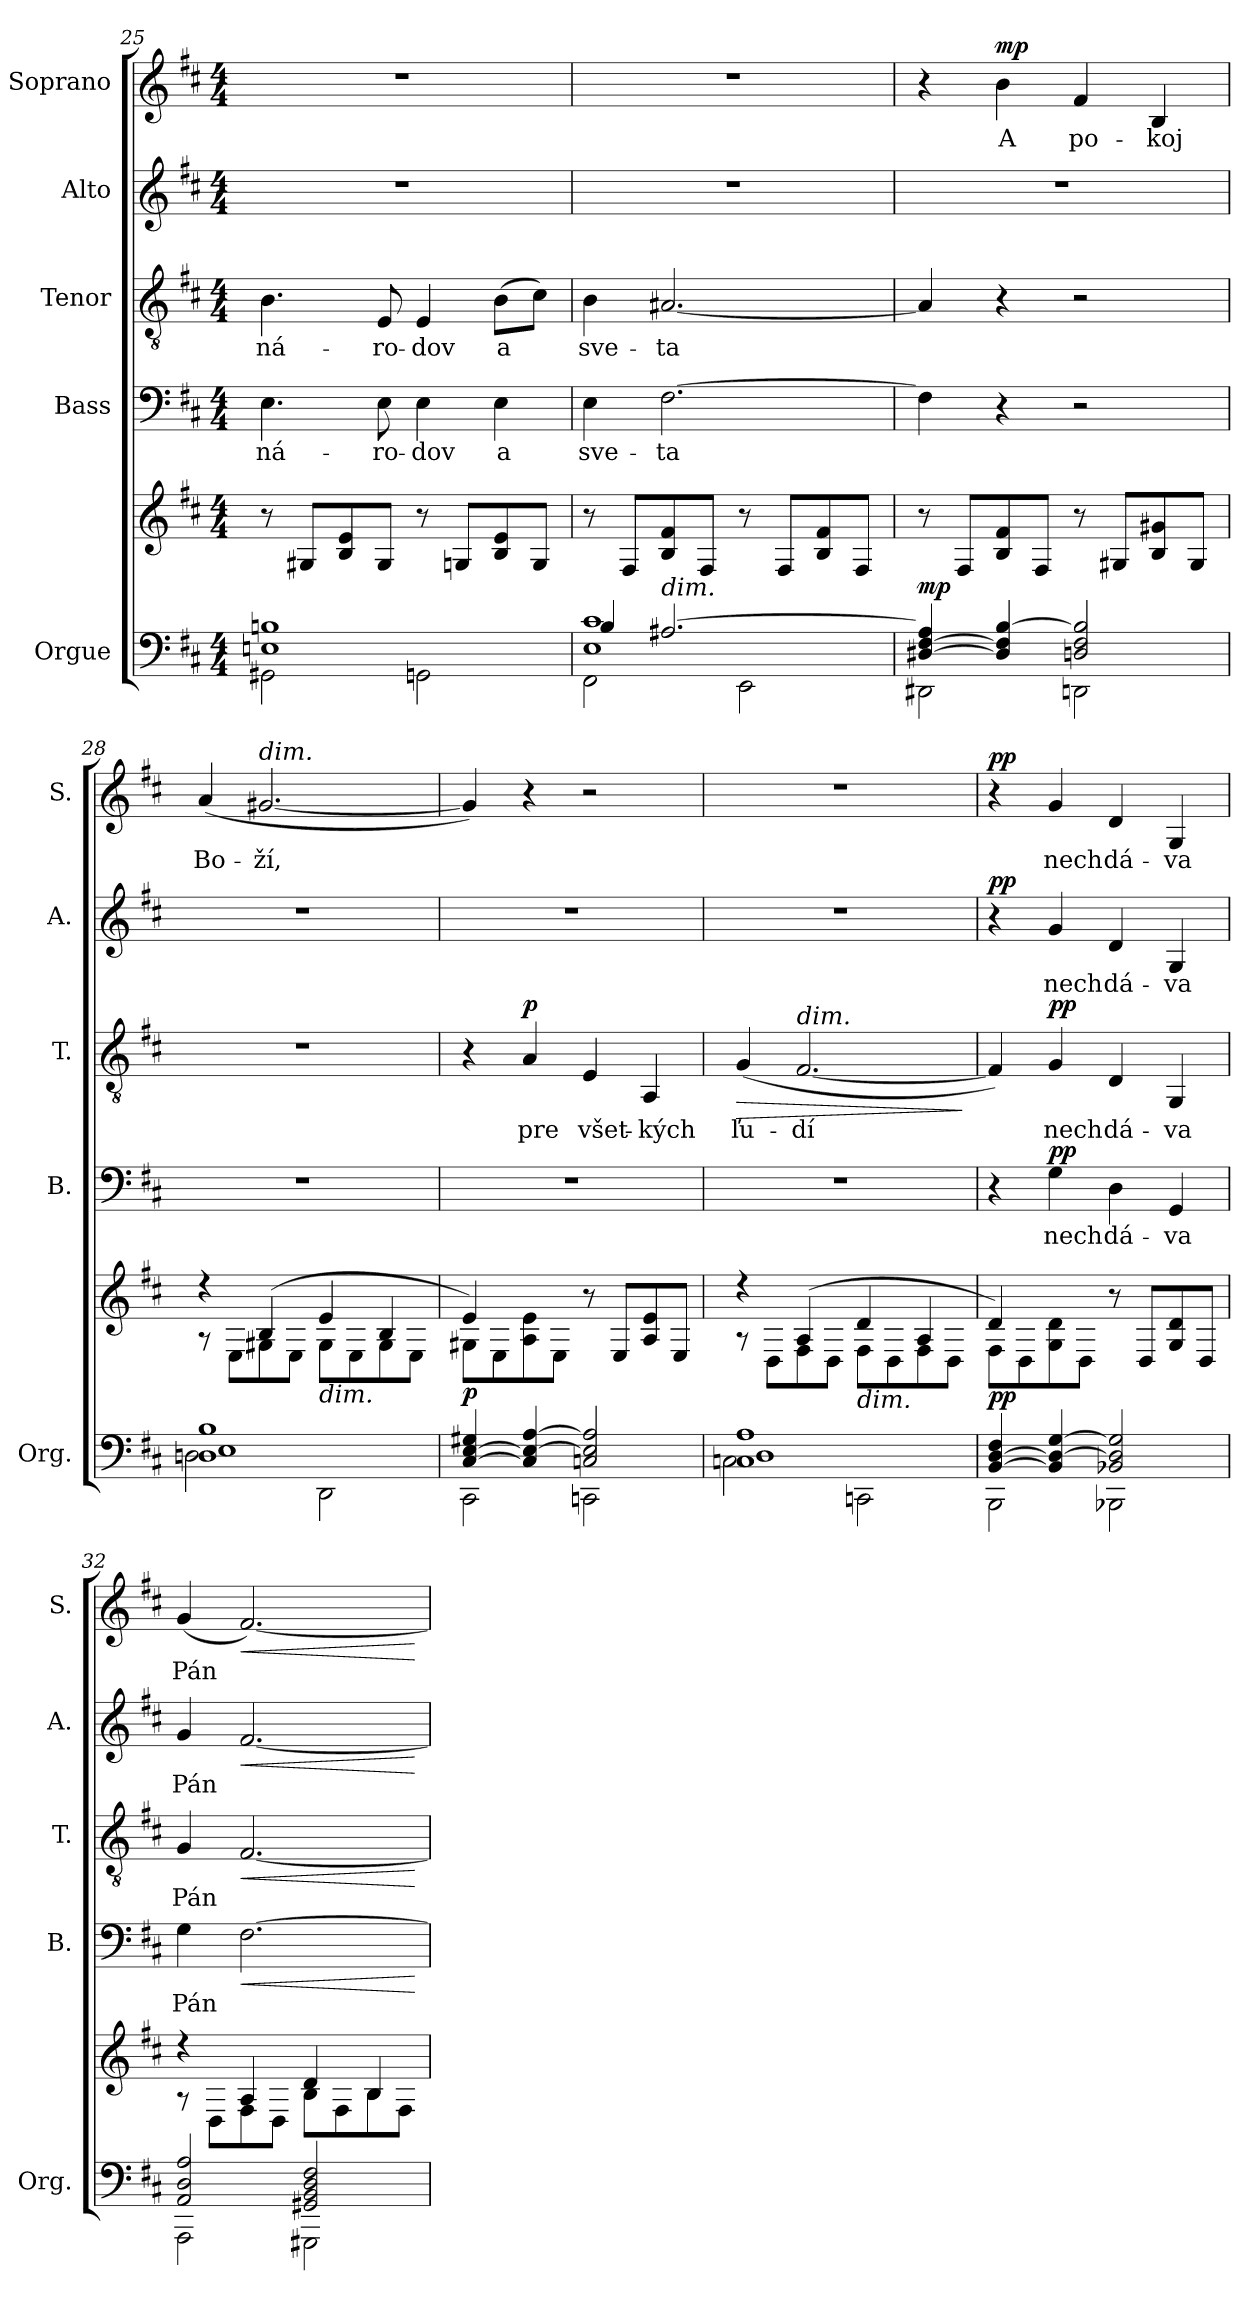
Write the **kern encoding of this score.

**kern	**kern	**dynam	**kern	**text	**dynam	**kern	**text	**dynam	**kern	**text	**dynam	**kern	**text	**dynam
*part5	*part5	*part5	*part4	*part4	*part4	*part3	*part3	*part3	*part2	*part2	*part2	*part1	*part1	*part1
*staff6	*staff5	*staff5/6	*staff4	*staff4	*staff4	*staff3	*staff3	*staff3	*staff2	*staff2	*staff2	*staff1	*staff1	*staff1
*I"Orgue	*	*	*I"Bass	*	*	*I"Tenor	*	*	*I"Alto	*	*	*I"Soprano	*	*
*I'Org.	*	*	*I'B.	*	*	*I'T.	*	*	*I'A.	*	*	*I'S.	*	*
!!LO:PB:g=z
*clefF4	*clefG2	*	*clefF4	*	*	*clefGv2	*	*	*clefG2	*	*	*clefG2	*	*
*k[f#c#]	*k[f#c#]	*	*k[f#c#]	*	*	*k[f#c#]	*	*	*k[f#c#]	*	*	*k[f#c#]	*	*
*M4/4	*M4/4	*	*M4/4	*	*	*M4/4	*	*	*M4/4	*	*	*M4/4	*	*
=25	=25	=25	=25	=25	=25	=25	=25	=25	=25	=25	=25	=25	=25	=25
*^	*	*	*	*	*	*	*	*	*	*	*	*	*	*
1En 1Bn	2GG#X\	8r	.	4.E\	ná-	.	4.B\	ná-	.	1r	.	.	1r	.	.
.	.	8G#X/L	.	.	.	.	.	.	.	.	.	.	.	.	.
.	.	8B/ 8e/	.	.	.	.	.	.	.	.	.	.	.	.	.
.	.	8G#/J	.	8E\	-ro-	.	8E/	-ro-	.	.	.	.	.	.	.
.	2GGn\	8r	.	4E\	-dov	.	4E/	-dov	.	.	.	.	.	.	.
.	.	8Gn/L	.	.	.	.	.	.	.	.	.	.	.	.	.
.	.	8B/ 8e/	.	4E\	a	.	(8B\L	a	.	.	.	.	.	.	.
.	.	8G/J	.	.	.	.	8c#\J)	.	.	.	.	.	.	.	.
=26	=26	=26	=26	=26	=26	=26	=26	=26	=26	=26	=26	=26	=26	=26	=26
*	*^	*	*	*	*	*	*	*	*	*	*	*	*	*	*
1E 1c#	2FF#\	4B/	8r	.	4E\	sve-	.	4B\	sve-	.	1r	.	.	1r	.	.
.	.	.	8F#/L	.	.	.	.	.	.	.	.	.	.	.	.	.
!	!	!LO:TX:a:i:t=dim.	!	!	!	!	!	!	!	!	!	!	!	!	!	!
.	.	[2.A#X/	8B/ 8f#/	.	[2.F#\	-ta	.	[2.A#X/	-ta	.	.	.	.	.	.	.
.	.	.	8F#/J	.	.	.	.	.	.	.	.	.	.	.	.	.
.	2EE\	.	8r	.	.	.	.	.	.	.	.	.	.	.	.	.
.	.	.	8F#/L	.	.	.	.	.	.	.	.	.	.	.	.	.
.	.	.	8B/ 8f#/	.	.	.	.	.	.	.	.	.	.	.	.	.
.	.	.	8F#/J	.	.	.	.	.	.	.	.	.	.	.	.	.
*	*v	*v	*	*	*	*	*	*	*	*	*	*	*	*	*	*
=27	=27	=27	=27	=27	=27	=27	=27	=27	=27	=27	=27	=27	=27	=27	=27
!	!	!	!LO:DY:a=2	!	!	!	!	!	!	!	!	!	!	!	!
[4D#X/ [4F#/ 4A#/]	2DD#X\	8r	mp	4F#\]	.	.	4A#/]	.	.	1r	.	.	4r	.	.
.	.	8F#/L	.	.	.	.	.	.	.	.	.	.	.	.	.
!	!	!	!	!	!	!	!	!	!	!	!	!	!	!	!LO:DY:a
4D#/] 4F#/] [4B/	.	8B/ 8f#/	.	4r	.	.	4r	.	.	.	.	.	4b\	A	mp
.	.	8F#/J	.	.	.	.	.	.	.	.	.	.	.	.	.
2Dn/ 2F#/ 2B/]	2DDn\	8r	.	2r	.	.	2r	.	.	.	.	.	4f#/	po-	.
.	.	8G#X/L	.	.	.	.	.	.	.	.	.	.	.	.	.
.	.	8B/ 8g#X/	.	.	.	.	.	.	.	.	.	.	4B/	-koj	.
.	.	8G#/J	.	.	.	.	.	.	.	.	.	.	.	.	.
=28	=28	=28	=28	=28	=28	=28	=28	=28	=28	=28	=28	=28	=28	=28	=28
*	*^	*^	*	*	*	*	*	*	*	*	*	*	*	*	*
1D 1B	2Dn\	1E	4r	8r	.	1r	.	.	1r	.	.	1r	.	.	(4a/	Bo-	.
.	.	.	.	8E\L	.	.	.	.	.	.	.	.	.	.	.	.	.
!	!	!	!	!	!	!	!	!	!	!	!	!	!	!	!LO:TX:a:i:t=dim.	!	!
.	.	.	(4B/	8G#X\	.	.	.	.	.	.	.	.	.	.	[2.g#X/	-ží,	.
.	.	.	.	8E\J	.	.	.	.	.	.	.	.	.	.	.	.	.
!	!	!	!LO:TX:b:i:t=dim.	!	!	!	!	!	!	!	!	!	!	!	!	!	!
.	2DD\	.	4e/	8G#\L	.	.	.	.	.	.	.	.	.	.	.	.	.
.	.	.	.	8E\	.	.	.	.	.	.	.	.	.	.	.	.	.
.	.	.	4B/	8G#\	.	.	.	.	.	.	.	.	.	.	.	.	.
.	.	.	.	8E\J	.	.	.	.	.	.	.	.	.	.	.	.	.
*	*v	*v	*	*	*	*	*	*	*	*	*	*	*	*	*	*	*
!!LO:LB:g=z
=29	=29	=29	=29	=29	=29	=29	=29	=29	=29	=29	=29	=29	=29	=29	=29	=29
!	!	!	!	!LO:DY:a=2	!	!	!	!	!	!	!	!	!	!	!	!
[4C#/ [4E/ 4G#X/	2CC#\	4e/)	8G#X\L	p	1r	.	.	4r	.	.	1r	.	.	4g#/])	.	.
.	.	.	8E\	.	.	.	.	.	.	.	.	.	.	.	.	.
!	!	!	!	!	!	!	!	!	!	!LO:DY:a	!	!	!	!	!	!
4C#/] 4E/_ [4A/	.	4ryy	8A\ 8e\	.	.	.	.	4A/	pre	p	.	.	.	4r	.	.
.	.	.	8E\J	.	.	.	.	.	.	.	.	.	.	.	.	.
2Cn/ 2E/] 2A/]	2CCn\	2ryy	8r	.	.	.	.	4E/	všet-	.	.	.	.	2r	.	.
.	.	.	8E/L	.	.	.	.	.	.	.	.	.	.	.	.	.
.	.	.	8A/ 8e/	.	.	.	.	4AA/	-kých	.	.	.	.	.	.	.
.	.	.	8E/J	.	.	.	.	.	.	.	.	.	.	.	.	.
=30	=30	=30	=30	=30	=30	=30	=30	=30	=30	=30	=30	=30	=30	=30	=30	=30
*	*^	*	*	*	*	*	*	*	*	*	*	*	*	*	*	*
!	!	!	!	!	!	!	!	!	!	!	!LO:HP:b	!	!	!	!	!	!
1Cn 1A	2C\	1D	4r	8r	.	1r	.	.	(4G/	ľu-	>	1r	.	.	1r	.	.
.	.	.	.	8D\L	.	.	.	.	.	.	.	.	.	.	.	.	.
!	!	!	!	!	!	!	!	!	!LO:TX:a:i:t=dim.	!	!	!	!	!	!	!	!
.	.	.	(4A/	8F#\	.	.	.	.	[2.F#/	-dí	.	.	.	.	.	.	.
.	.	.	.	8D\J	.	.	.	.	.	.	.	.	.	.	.	.	.
!	!	!	!LO:TX:b:i:t=dim.	!	!	!	!	!	!	!	!	!	!	!	!	!	!
.	2CCn\	.	4d/	8F#\L	.	.	.	.	.	.	.	.	.	.	.	.	.
.	.	.	.	8D\	.	.	.	.	.	.	.	.	.	.	.	.	.
.	.	.	4A/	8F#\	.	.	.	.	.	.	.	.	.	.	.	.	.
.	.	.	.	8D\J	.	.	.	.	.	.	.	.	.	.	.	.	.
*v	*v	*v	*	*	*	*	*	*	*	*	*	*	*	*	*	*	*
*	*v	*v	*	*	*	*	*	*	*	*	*	*	*	*	*
.	.	.	.	.	.	.	.	]	.	.	.	.	.	.
=31	=31	=31	=31	=31	=31	=31	=31	=31	=31	=31	=31	=31	=31	=31
*^	*^	*	*	*	*	*	*	*	*	*	*	*	*	*
!	!	!	!	!LO:DY:a=2	!	!	!	!	!	!	!	!	!LO:DY:a	!	!	!LO:DY:a
[4BB/ [4D/ 4F#/	2BBB\	4d/)	8F#\L	pp	4r	.	.	4F#/])	.	.	4r	.	pp	4r	.	pp
.	.	.	8D\	.	.	.	.	.	.	.	.	.	.	.	.	.
!	!	!	!	!	!	!	!LO:DY:a	!	!	!LO:DY:a	!	!	!	!	!	!
4BB/] 4D/_ [4G/	.	4ryy	8G\ 8d\	.	4G\	nech	pp	4G/	nech	pp	4g/	nech	.	4g/	nech	.
.	.	.	8D\J	.	.	.	.	.	.	.	.	.	.	.	.	.
2BB-X/ 2D/] 2G/]	2BBB-X\	2ryy	8r	.	4D\	dá-	.	4D/	dá-	.	4d/	dá-	.	4d/	dá-	.
.	.	.	8D/L	.	.	.	.	.	.	.	.	.	.	.	.	.
.	.	.	8G/ 8d/	.	4GG/	-va	.	4GG/	-va	.	4G/	-va	.	4G/	-va	.
.	.	.	8D/J	.	.	.	.	.	.	.	.	.	.	.	.	.
=32	=32	=32	=32	=32	=32	=32	=32	=32	=32	=32	=32	=32	=32	=32	=32	=32
2AA/ 2D/ 2A/	2AAA\	4r	8r	.	4G\	-Pán	.	4G/	-Pán	.	4g/	-Pán	.	(4g/	-Pán	.
.	.	.	8D\L	.	.	.	.	.	.	.	.	.	.	.	.	.
!	!	!	!	!	!	!	!LO:HP:b	!	!	!LO:HP:b	!	!	!LO:HP:b	!	!	!LO:HP:b
.	.	4A/	8F#\	.	[2.F#\	.	<	[2.F#/	.	<	[2.f#/	.	<	[2.f#/)	.	<
.	.	.	8D\J	.	.	.	.	.	.	.	.	.	.	.	.	.
2GG#X/ 2BB/ 2D/ 2F#/	2GGG#X\	4d/	8B\L	.	.	.	.	.	.	.	.	.	.	.	.	.
.	.	.	8F#\	.	.	.	.	.	.	.	.	.	.	.	.	.
.	.	4B/	8B\	.	.	.	.	.	.	.	.	.	.	.	.	.
.	.	.	8F#\J	.	.	.	.	.	.	.	.	.	.	.	.	.
*v	*v	*	*	*	*	*	*	*	*	*	*	*	*	*	*	*
*	*v	*v	*	*	*	*	*	*	*	*	*	*	*	*	*
.	.	.	.	.	[	.	.	[	.	.	[	.	.	[
=	=	=	=	=	=	=	=	=	=	=	=	=	=	=
*-	*-	*-	*-	*-	*-	*-	*-	*-	*-	*-	*-	*-	*-	*-
